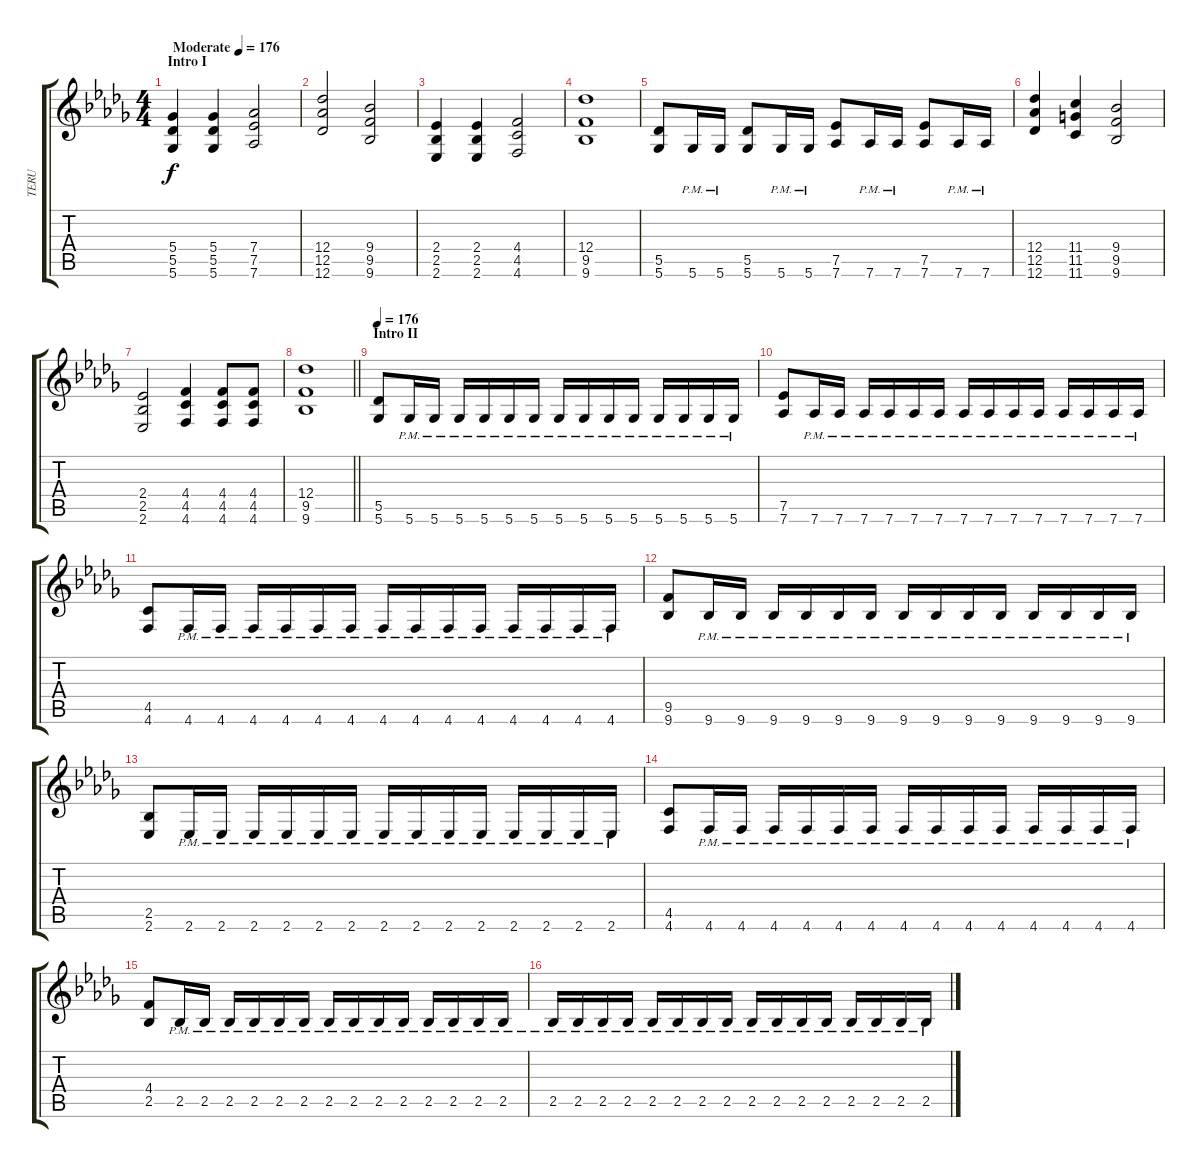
\track ("TERU" "TERU") {instrument distortionguitar}
\staff {score tabs}
\tuning (Eb4 Bb3 Gb3 Db3 Ab2 Db2) {hide}
\ts (4 4)
\section ("" "Intro I")
\tempo (176 "Moderate")
\tempo 88
\tempo (176 "Moderate")
\clef g2
\ks bbminor
(5.4 5.5 5.6).4{dy f balance 8 instrument distortionguitar} (5.4 5.5 5.6).4 (7.4 7.5 7.6).2 |
(12.4 12.5 12.6).2 (9.4 9.5 9.6).2 |
(2.4 2.5 2.6).4 (2.4 2.5 2.6).4 (4.4 4.5 4.6).2 |
(12.4 9.5 9.6).1 |
(5.5 5.6).8 5.6{pm}.16 5.6{pm}.16 (5.5 5.6).8 5.6{pm}.16 5.6{pm}.16 (7.5 7.6).8 7.6{pm}.16 7.6{pm}.16 (7.5 7.6).8 7.6{pm}.16 7.6{pm}.16 |
(12.4 12.5 12.6).4 (11.4 11.5 11.6).4 (9.4 9.5 9.6).2 |
(2.4 2.5 2.6).2 (4.4 4.5 4.6).4 (4.4 4.5 4.6).8 (4.4 4.5 4.6).8 |
\barLineRight lightlight
(12.4 9.5 9.6).1 |
\section ("" "Intro II")
\tempo 176
(5.5 5.6).8 5.6{pm}.16 5.6{pm}.16 5.6{pm}.16 5.6{pm}.16 5.6{pm}.16 5.6{pm}.16 5.6{pm}.16 5.6{pm}.16 5.6{pm}.16 5.6{pm}.16 5.6{pm}.16 5.6{pm}.16 5.6{pm}.16 5.6{pm}.16 |
(7.5 7.6).8 7.6{pm}.16 7.6{pm}.16 7.6{pm}.16 7.6{pm}.16 7.6{pm}.16 7.6{pm}.16 7.6{pm}.16 7.6{pm}.16 7.6{pm}.16 7.6{pm}.16 7.6{pm}.16 7.6{pm}.16 7.6{pm}.16 7.6{pm}.16 |
(4.5 4.6).8 4.6{pm}.16 4.6{pm}.16 4.6{pm}.16 4.6{pm}.16 4.6{pm}.16 4.6{pm}.16 4.6{pm}.16 4.6{pm}.16 4.6{pm}.16 4.6{pm}.16 4.6{pm}.16 4.6{pm}.16 4.6{pm}.16 4.6{pm}.16 |
(9.5 9.6).8 9.6{pm}.16 9.6{pm}.16 9.6{pm}.16 9.6{pm}.16 9.6{pm}.16 9.6{pm}.16 9.6{pm}.16 9.6{pm}.16 9.6{pm}.16 9.6{pm}.16 9.6{pm}.16 9.6{pm}.16 9.6{pm}.16 9.6{pm}.16 |
(2.5 2.6).8 2.6{pm}.16 2.6{pm}.16 2.6{pm}.16 2.6{pm}.16 2.6{pm}.16 2.6{pm}.16 2.6{pm}.16 2.6{pm}.16 2.6{pm}.16 2.6{pm}.16 2.6{pm}.16 2.6{pm}.16 2.6{pm}.16 2.6{pm}.16 |
(4.5 4.6).8 4.6{pm}.16 4.6{pm}.16 4.6{pm}.16 4.6{pm}.16 4.6{pm}.16 4.6{pm}.16 4.6{pm}.16 4.6{pm}.16 4.6{pm}.16 4.6{pm}.16 4.6{pm}.16 4.6{pm}.16 4.6{pm}.16 4.6{pm}.16 |
(4.4 2.5).8 2.5{pm}.16 2.5{pm}.16 2.5{pm}.16 2.5{pm}.16 2.5{pm}.16 2.5{pm}.16 2.5{pm}.16 2.5{pm}.16 2.5{pm}.16 2.5{pm}.16 2.5{pm}.16 2.5{pm}.16 2.5{pm}.16 2.5{pm}.16 |
2.5{pm}.16 2.5{pm}.16 2.5{pm}.16 2.5{pm}.16 2.5{pm}.16 2.5{pm}.16 2.5{pm}.16 2.5{pm}.16 2.5{pm}.16 2.5{pm}.16 2.5{pm}.16 2.5{pm}.16 2.5{pm}.16 2.5{pm}.16 2.5{pm}.16 2.5{pm}.16
